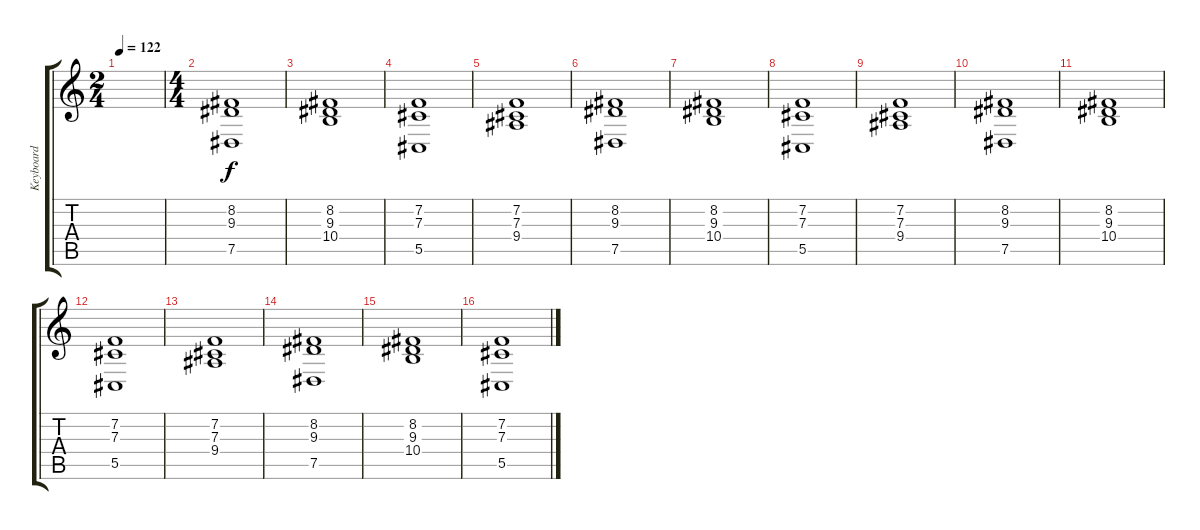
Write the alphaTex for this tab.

\track ("Keyboard" "Keyboard") {instrument choiraahs}
\staff {score tabs}
\tuning (Eb4 Bb3 Gb3 Db3 Ab2 Eb2) {hide}
\ts (2 4)
\tempo 122
\clef g2
\ks c
|
\ts (4 4)
(8.2 9.3 7.5).1 |
(8.2 9.3 10.4).1 |
(7.2 7.3 5.5).1 |
(7.2 7.3 9.4).1 |
(8.2 9.3 7.5).1 |
(8.2 9.3 10.4).1 |
(7.2 7.3 5.5).1 |
(7.2 7.3 9.4).1 |
(8.2 9.3 7.5).1 |
(8.2 9.3 10.4).1 |
(7.2 7.3 5.5).1 |
(7.2 7.3 9.4).1 |
(8.2 9.3 7.5).1 |
(8.2 9.3 10.4).1 |
(7.2 7.3 5.5).1
